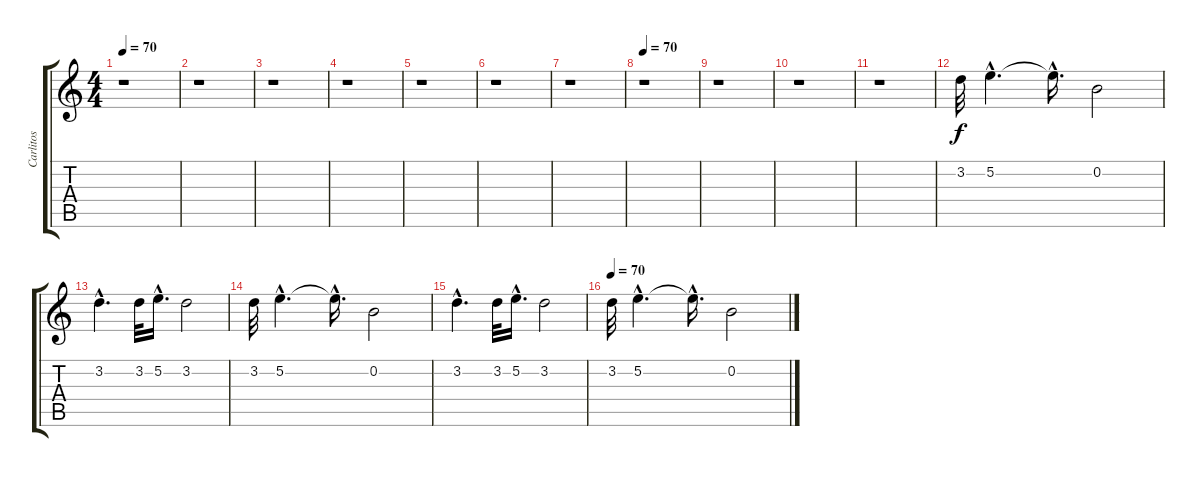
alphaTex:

\track ("Carlitos" "Carlitos") {instrument overdrivenguitar}
\staff {score tabs}
\tuning (E4 B3 G3 D3 A2 E2) {hide}
\ts (4 4)
\tempo 70
\clef g2
\ks c
r.1{dy f} |
r.1 |
r.1 |
r.1 |
r.1 |
r.1 |
r.1 |
\tempo 70
r.1 |
r.1 |
r.1 |
r.1 |
3.2.32 5.2{hac}.4{d} 5.2{hac t}.16{d} 0.2.2 |
3.2{hac}.4{d} 3.2.32 5.2{hac}.16{d} 3.2.2 |
3.2.32 5.2{hac}.4{d} 5.2{hac t}.16{d} 0.2.2 |
3.2{hac}.4{d} 3.2.32 5.2{hac}.16{d} 3.2.2 |
\tempo 70
3.2.32 5.2{hac}.4{d} 5.2{hac t}.16{d} 0.2.2
